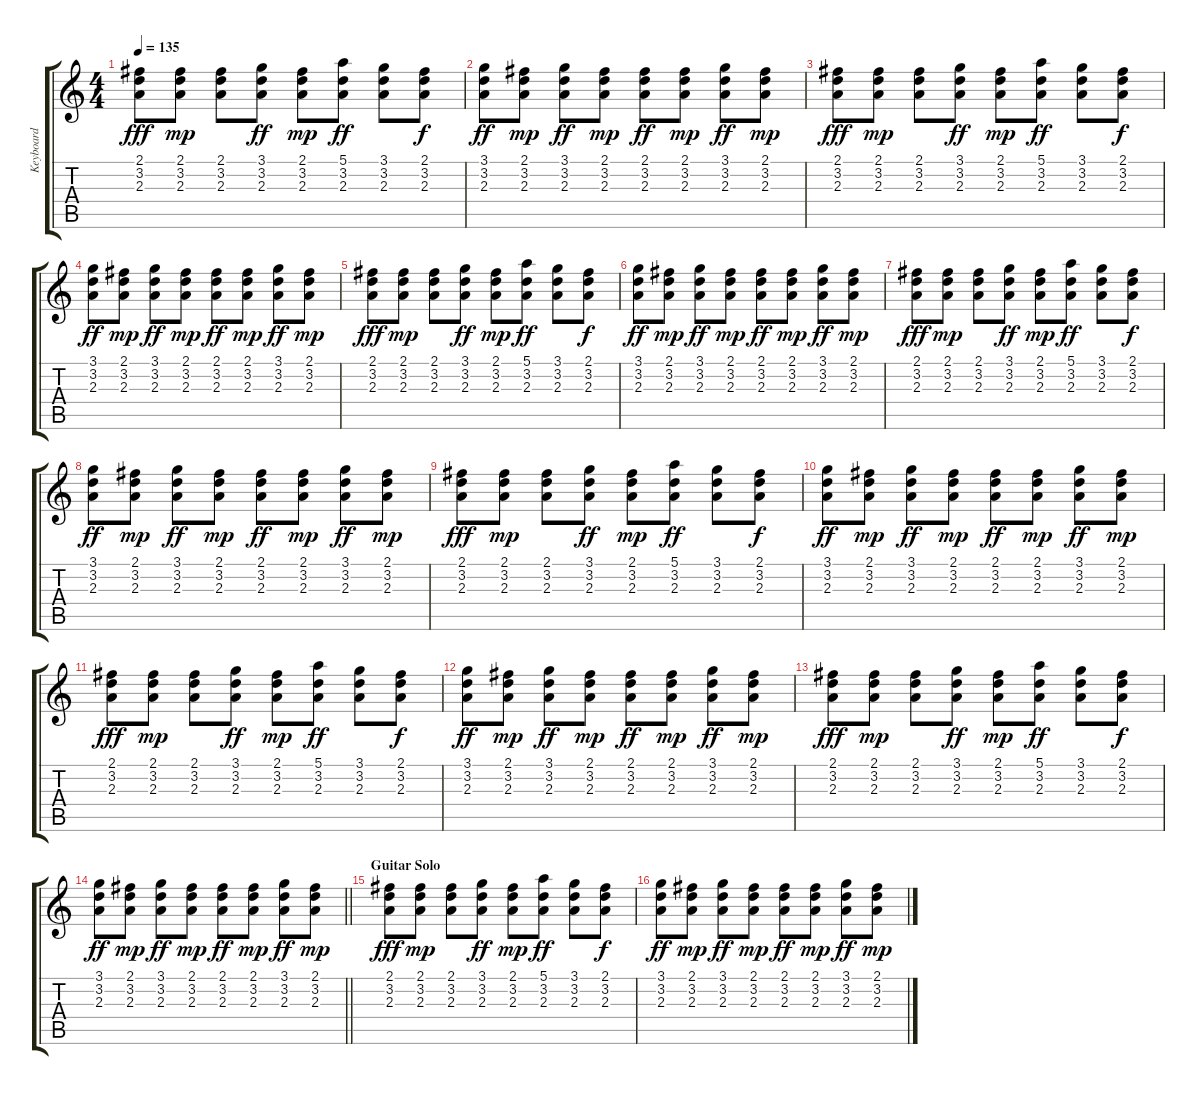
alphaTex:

\track ("Keyboard" "Keyboard") {mute instrument electricguitarclean}
\staff {score tabs}
\tuning (E4 B3 G3 D3 A2 E2) {hide}
\ts (4 4)
\tempo 135
\clef g2
\ks c
(2.1 3.2 2.3).8{dy fff} (2.1 3.2 2.3).8{dy mp} (2.1 3.2 2.3).8 (3.1 3.2 2.3).8{dy ff} (2.1 3.2 2.3).8{dy mp} (5.1 3.2 2.3).8{dy ff} (3.1 3.2 2.3).8 (2.1 3.2 2.3).8{dy f} |
(3.1 3.2 2.3).8{dy ff} (2.1 3.2 2.3).8{dy mp} (3.1 3.2 2.3).8{dy ff} (2.1 3.2 2.3).8{dy mp} (2.1 3.2 2.3).8{dy ff} (2.1 3.2 2.3).8{dy mp} (3.1 3.2 2.3).8{dy ff} (2.1 3.2 2.3).8{dy mp} |
(2.1 3.2 2.3).8{dy fff} (2.1 3.2 2.3).8{dy mp} (2.1 3.2 2.3).8 (3.1 3.2 2.3).8{dy ff} (2.1 3.2 2.3).8{dy mp} (5.1 3.2 2.3).8{dy ff} (3.1 3.2 2.3).8 (2.1 3.2 2.3).8{dy f} |
(3.1 3.2 2.3).8{dy ff} (2.1 3.2 2.3).8{dy mp} (3.1 3.2 2.3).8{dy ff} (2.1 3.2 2.3).8{dy mp} (2.1 3.2 2.3).8{dy ff} (2.1 3.2 2.3).8{dy mp} (3.1 3.2 2.3).8{dy ff} (2.1 3.2 2.3).8{dy mp} |
(2.1 3.2 2.3).8{dy fff} (2.1 3.2 2.3).8{dy mp} (2.1 3.2 2.3).8 (3.1 3.2 2.3).8{dy ff} (2.1 3.2 2.3).8{dy mp} (5.1 3.2 2.3).8{dy ff} (3.1 3.2 2.3).8 (2.1 3.2 2.3).8{dy f} |
(3.1 3.2 2.3).8{dy ff} (2.1 3.2 2.3).8{dy mp} (3.1 3.2 2.3).8{dy ff} (2.1 3.2 2.3).8{dy mp} (2.1 3.2 2.3).8{dy ff} (2.1 3.2 2.3).8{dy mp} (3.1 3.2 2.3).8{dy ff} (2.1 3.2 2.3).8{dy mp} |
(2.1 3.2 2.3).8{dy fff} (2.1 3.2 2.3).8{dy mp} (2.1 3.2 2.3).8 (3.1 3.2 2.3).8{dy ff} (2.1 3.2 2.3).8{dy mp} (5.1 3.2 2.3).8{dy ff} (3.1 3.2 2.3).8 (2.1 3.2 2.3).8{dy f} |
(3.1 3.2 2.3).8{dy ff} (2.1 3.2 2.3).8{dy mp} (3.1 3.2 2.3).8{dy ff} (2.1 3.2 2.3).8{dy mp} (2.1 3.2 2.3).8{dy ff} (2.1 3.2 2.3).8{dy mp} (3.1 3.2 2.3).8{dy ff} (2.1 3.2 2.3).8{dy mp} |
(2.1 3.2 2.3).8{dy fff} (2.1 3.2 2.3).8{dy mp} (2.1 3.2 2.3).8 (3.1 3.2 2.3).8{dy ff} (2.1 3.2 2.3).8{dy mp} (5.1 3.2 2.3).8{dy ff} (3.1 3.2 2.3).8 (2.1 3.2 2.3).8{dy f} |
(3.1 3.2 2.3).8{dy ff} (2.1 3.2 2.3).8{dy mp} (3.1 3.2 2.3).8{dy ff} (2.1 3.2 2.3).8{dy mp} (2.1 3.2 2.3).8{dy ff} (2.1 3.2 2.3).8{dy mp} (3.1 3.2 2.3).8{dy ff} (2.1 3.2 2.3).8{dy mp} |
(2.1 3.2 2.3).8{dy fff} (2.1 3.2 2.3).8{dy mp} (2.1 3.2 2.3).8 (3.1 3.2 2.3).8{dy ff} (2.1 3.2 2.3).8{dy mp} (5.1 3.2 2.3).8{dy ff} (3.1 3.2 2.3).8 (2.1 3.2 2.3).8{dy f} |
(3.1 3.2 2.3).8{dy ff} (2.1 3.2 2.3).8{dy mp} (3.1 3.2 2.3).8{dy ff} (2.1 3.2 2.3).8{dy mp} (2.1 3.2 2.3).8{dy ff} (2.1 3.2 2.3).8{dy mp} (3.1 3.2 2.3).8{dy ff} (2.1 3.2 2.3).8{dy mp} |
(2.1 3.2 2.3).8{dy fff} (2.1 3.2 2.3).8{dy mp} (2.1 3.2 2.3).8 (3.1 3.2 2.3).8{dy ff} (2.1 3.2 2.3).8{dy mp} (5.1 3.2 2.3).8{dy ff} (3.1 3.2 2.3).8 (2.1 3.2 2.3).8{dy f} |
\barLineRight lightlight
(3.1 3.2 2.3).8{dy ff} (2.1 3.2 2.3).8{dy mp} (3.1 3.2 2.3).8{dy ff} (2.1 3.2 2.3).8{dy mp} (2.1 3.2 2.3).8{dy ff} (2.1 3.2 2.3).8{dy mp} (3.1 3.2 2.3).8{dy ff} (2.1 3.2 2.3).8{dy mp} |
\section ("" "Guitar Solo")
(2.1 3.2 2.3).8{dy fff} (2.1 3.2 2.3).8{dy mp} (2.1 3.2 2.3).8 (3.1 3.2 2.3).8{dy ff} (2.1 3.2 2.3).8{dy mp} (5.1 3.2 2.3).8{dy ff} (3.1 3.2 2.3).8 (2.1 3.2 2.3).8{dy f} |
(3.1 3.2 2.3).8{dy ff} (2.1 3.2 2.3).8{dy mp} (3.1 3.2 2.3).8{dy ff} (2.1 3.2 2.3).8{dy mp} (2.1 3.2 2.3).8{dy ff} (2.1 3.2 2.3).8{dy mp} (3.1 3.2 2.3).8{dy ff} (2.1 3.2 2.3).8{dy mp}
